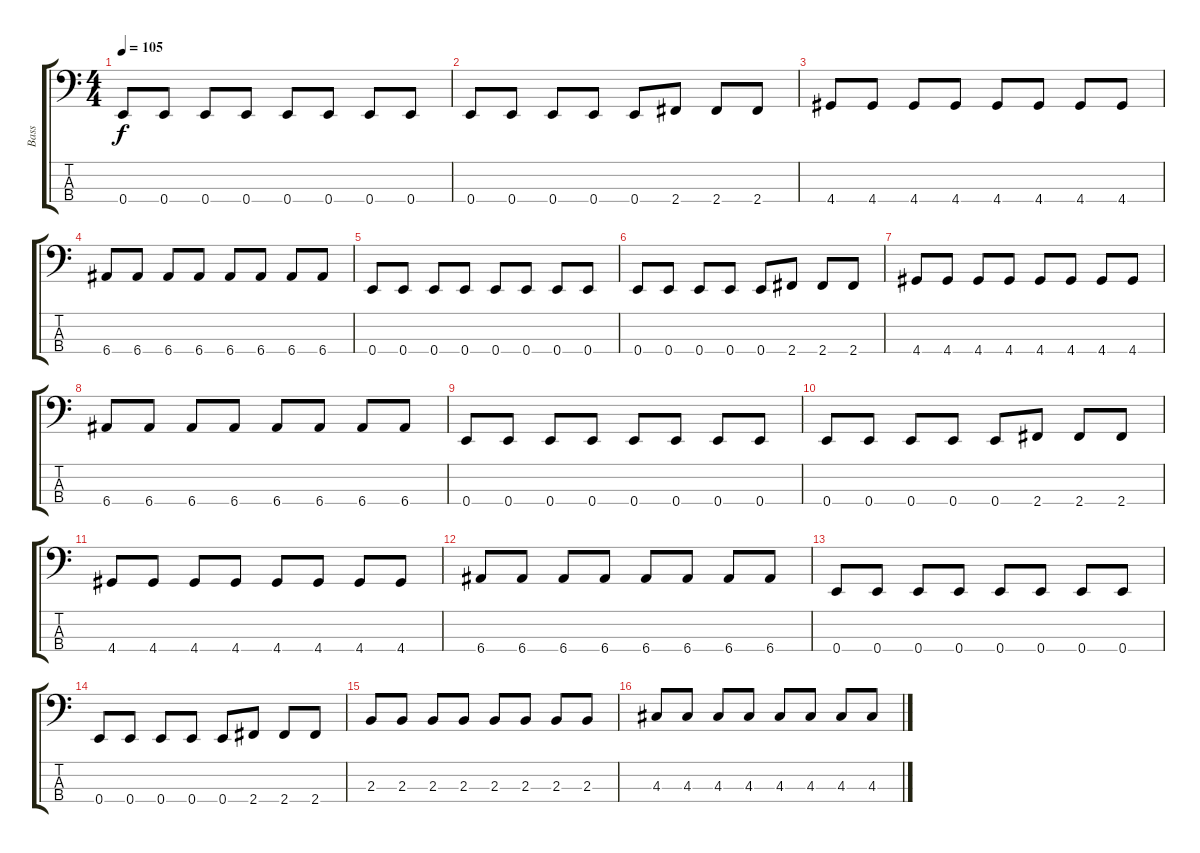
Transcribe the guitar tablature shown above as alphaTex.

\track ("Bass" "Bass") {instrument electricbassfinger}
\staff {score tabs}
\tuning (G2 D2 A1 E1) {hide}
\ts (4 4)
\tempo 105
\clef f4
\ks c
0.4.8{dy f} 0.4.8 0.4.8 0.4.8 0.4.8 0.4.8 0.4.8 0.4.8 |
0.4.8 0.4.8 0.4.8 0.4.8 0.4.8 2.4.8 2.4.8 2.4.8 |
4.4.8 4.4.8 4.4.8 4.4.8 4.4.8 4.4.8 4.4.8 4.4.8 |
6.4.8 6.4.8 6.4.8 6.4.8 6.4.8 6.4.8 6.4.8 6.4.8 |
0.4.8 0.4.8 0.4.8 0.4.8 0.4.8 0.4.8 0.4.8 0.4.8 |
0.4.8 0.4.8 0.4.8 0.4.8 0.4.8 2.4.8 2.4.8 2.4.8 |
4.4.8 4.4.8 4.4.8 4.4.8 4.4.8 4.4.8 4.4.8 4.4.8 |
6.4.8 6.4.8 6.4.8 6.4.8 6.4.8 6.4.8 6.4.8 6.4.8 |
0.4.8 0.4.8 0.4.8 0.4.8 0.4.8 0.4.8 0.4.8 0.4.8 |
0.4.8 0.4.8 0.4.8 0.4.8 0.4.8 2.4.8 2.4.8 2.4.8 |
4.4.8 4.4.8 4.4.8 4.4.8 4.4.8 4.4.8 4.4.8 4.4.8 |
6.4.8 6.4.8 6.4.8 6.4.8 6.4.8 6.4.8 6.4.8 6.4.8 |
0.4.8 0.4.8 0.4.8 0.4.8 0.4.8 0.4.8 0.4.8 0.4.8 |
0.4.8 0.4.8 0.4.8 0.4.8 0.4.8 2.4.8 2.4.8 2.4.8 |
2.3.8 2.3.8 2.3.8 2.3.8 2.3.8 2.3.8 2.3.8 2.3.8 |
4.3.8 4.3.8 4.3.8 4.3.8 4.3.8 4.3.8 4.3.8 4.3.8
